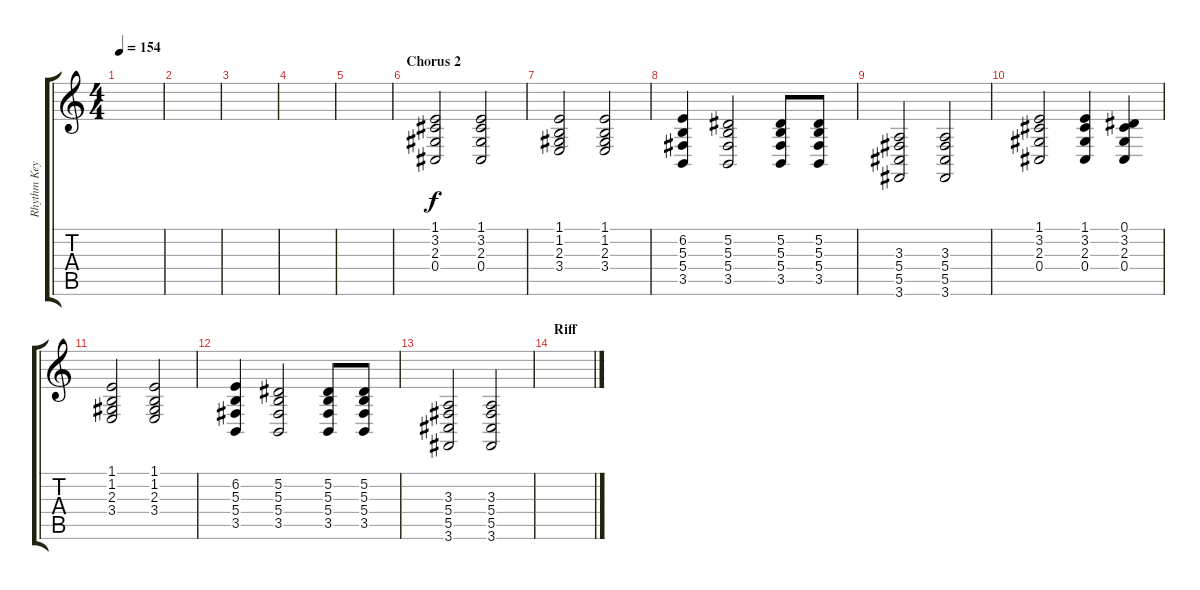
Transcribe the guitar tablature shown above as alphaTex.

\track ("Rhythm Keyboard" "Rhythm Key") {instrument harpsichord}
\staff {score tabs}
\tuning (Eb4 Bb3 Gb3 Db3 Ab2 Eb2) {hide}
\ts (4 4)
\tempo 154
\clef g2
\ks c
|
|
|
|
|
\section ("" "Chorus 2")
(1.1 3.2 2.3 0.4).2{instrument harpsichord} (1.1 3.2 2.3 0.4).2{instrument harpsichord} |
(1.1 1.2 2.3 3.4).2{instrument harpsichord} (1.1 1.2 2.3 3.4).2{instrument harpsichord} |
(6.2 5.3 5.4 3.5).4{instrument harpsichord} (5.2 5.3 5.4 3.5).2{instrument harpsichord} (5.2 5.3 5.4 3.5).8{instrument harpsichord} (5.2 5.3 5.4 3.5).8{instrument harpsichord} |
(3.3 5.4 5.5 3.6).2 (3.3 5.4 5.5 3.6).2 |
(1.1 3.2 2.3 0.4).2{instrument harpsichord} (1.1 3.2 2.3 0.4).4{instrument harpsichord} (0.1 3.2 2.3 0.4).4{instrument harpsichord} |
(1.1 1.2 2.3 3.4).2{instrument harpsichord} (1.1 1.2 2.3 3.4).2{instrument harpsichord} |
(6.2 5.3 5.4 3.5).4{instrument harpsichord} (5.2 5.3 5.4 3.5).2{instrument harpsichord} (5.2 5.3 5.4 3.5).8{instrument harpsichord} (5.2 5.3 5.4 3.5).8{instrument harpsichord} |
(3.3 5.4 5.5 3.6).2 (3.3 5.4 5.5 3.6).2 |
\section ("" "Riff")
